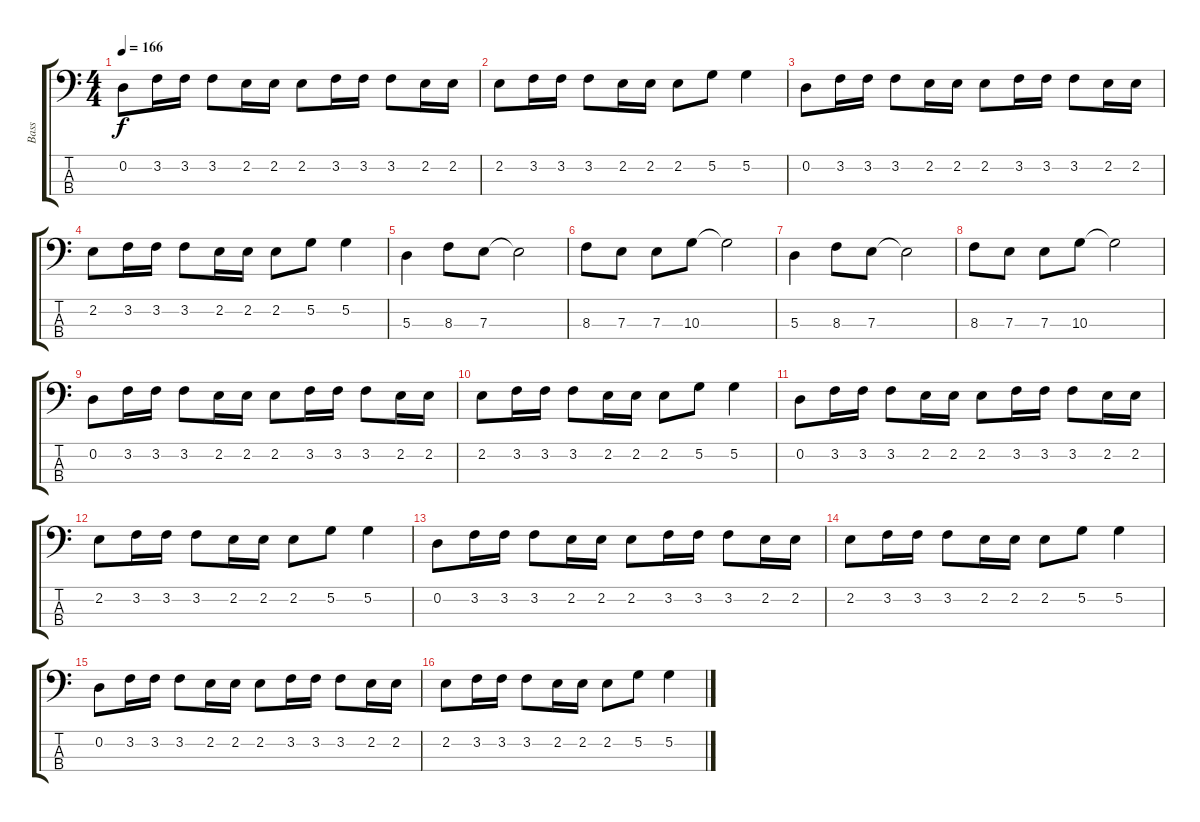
\track ("Bass" "Bass") {instrument electricbassfinger}
\staff {score tabs}
\tuning (G2 D2 A1 E1) {hide}
\ts (4 4)
\tempo 166
\clef f4
\ks c
0.2.8{dy f} 3.2.16 3.2.16 3.2.8 2.2.16 2.2.16 2.2.8 3.2.16 3.2.16 3.2.8 2.2.16 2.2.16 |
2.2.8 3.2.16 3.2.16 3.2.8 2.2.16 2.2.16 2.2.8 5.2.8 5.2.4 |
0.2.8 3.2.16 3.2.16 3.2.8 2.2.16 2.2.16 2.2.8 3.2.16 3.2.16 3.2.8 2.2.16 2.2.16 |
2.2.8 3.2.16 3.2.16 3.2.8 2.2.16 2.2.16 2.2.8 5.2.8 5.2.4 |
5.3.4 8.3.8 7.3.8 7.3{t}.2 |
8.3.8 7.3.8 7.3.8 10.3.8 10.3{t}.2 |
5.3.4 8.3.8 7.3.8 7.3{t}.2 |
8.3.8 7.3.8 7.3.8 10.3.8 10.3{t}.2 |
0.2.8 3.2.16 3.2.16 3.2.8 2.2.16 2.2.16 2.2.8 3.2.16 3.2.16 3.2.8 2.2.16 2.2.16 |
2.2.8 3.2.16 3.2.16 3.2.8 2.2.16 2.2.16 2.2.8 5.2.8 5.2.4 |
0.2.8 3.2.16 3.2.16 3.2.8 2.2.16 2.2.16 2.2.8 3.2.16 3.2.16 3.2.8 2.2.16 2.2.16 |
2.2.8 3.2.16 3.2.16 3.2.8 2.2.16 2.2.16 2.2.8 5.2.8 5.2.4 |
0.2.8 3.2.16 3.2.16 3.2.8 2.2.16 2.2.16 2.2.8 3.2.16 3.2.16 3.2.8 2.2.16 2.2.16 |
2.2.8 3.2.16 3.2.16 3.2.8 2.2.16 2.2.16 2.2.8 5.2.8 5.2.4 |
0.2.8 3.2.16 3.2.16 3.2.8 2.2.16 2.2.16 2.2.8 3.2.16 3.2.16 3.2.8 2.2.16 2.2.16 |
2.2.8 3.2.16 3.2.16 3.2.8 2.2.16 2.2.16 2.2.8 5.2.8 5.2.4
